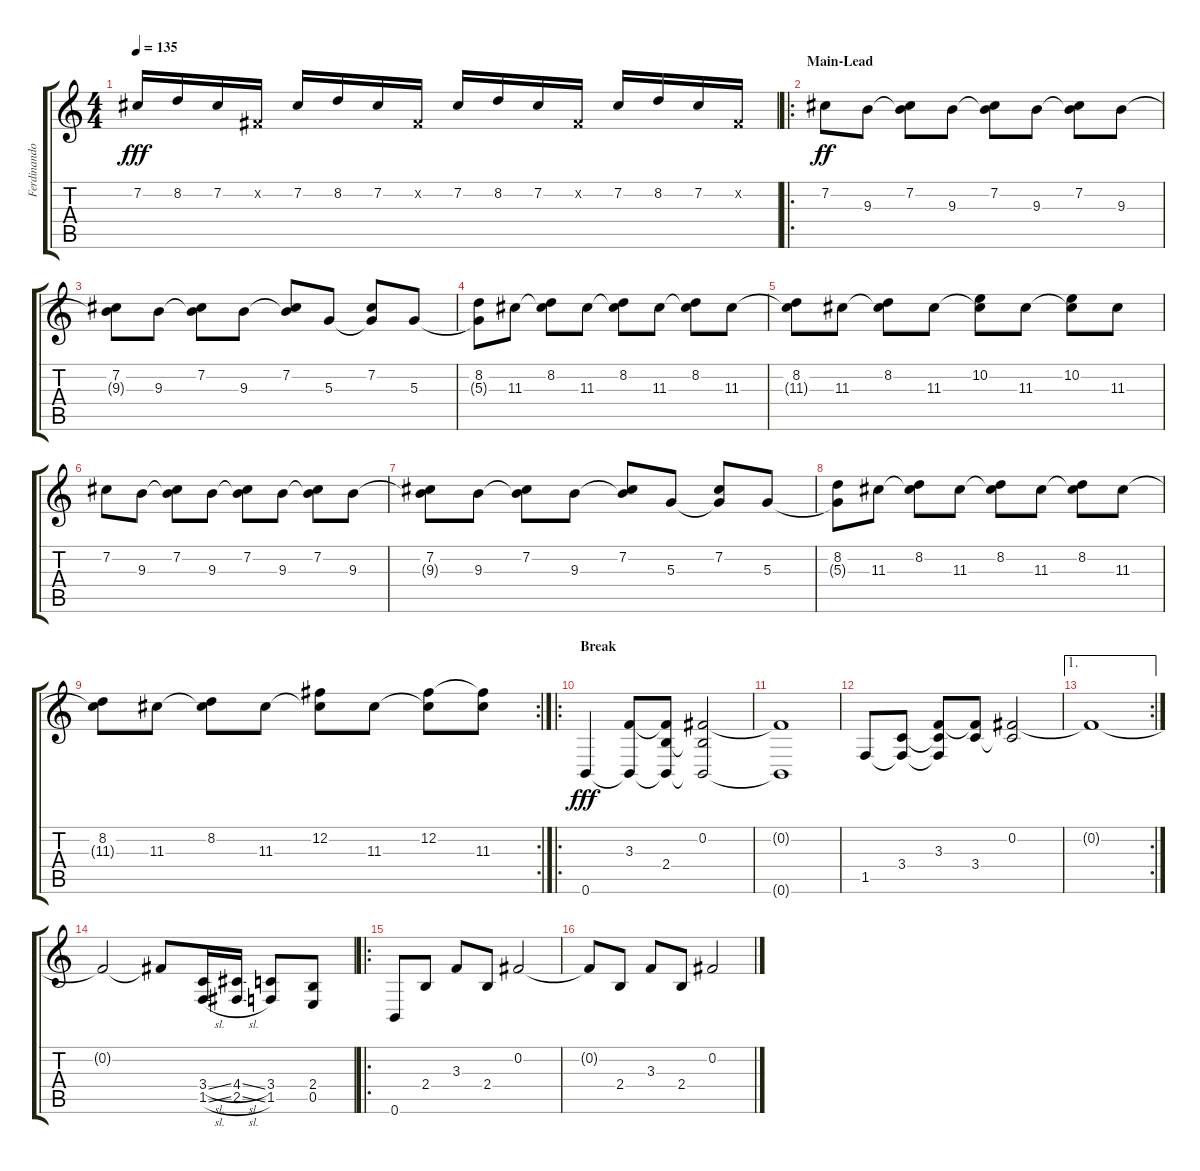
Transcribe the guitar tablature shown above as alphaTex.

\track ("Ferdinando \"Herr Morbid\" Marchisio (Lea" "Ferdinando") {instrument distortionguitar}
\staff {score tabs}
\tuning (B3 Gb3 D3 A2 E2 B1) {hide}
\ts (4 4)
\tempo 135
\clef g2
\ks c
7.2.16{dy fff} 8.2.16 7.2.16 0.2{x}.16 7.2.16 8.2.16 7.2.16 0.2{x}.16 7.2.16 8.2.16 7.2.16 0.2{x}.16 7.2.16 8.2.16 7.2.16 0.2{x}.16 |
\ro
\section ("" "Main-Lead")
7.2.8{dy ff} 9.3.8 (7.2 9.3{t}).8 9.3.8 (7.2 9.3{t}).8 9.3.8 (7.2 9.3{t}).8 9.3.8 |
(7.2 9.3{t}).8 9.3.8 (7.2 9.3{t}).8 9.3.8 (7.2 9.3{t}).8 5.3.8 (7.2 5.3{t}).8 5.3.8 |
(8.2 5.3{t}).8 11.3.8 (8.2 11.3{t}).8 11.3.8 (8.2 11.3{t}).8 11.3.8 (8.2 11.3{t}).8 11.3.8 |
(8.2 11.3{t}).8 11.3.8 (8.2 11.3{t}).8 11.3.8 (10.2 11.3{t}).8 11.3.8 (10.2 11.3{t}).8 11.3.8 |
7.2.8 9.3.8 (7.2 9.3{t}).8 9.3.8 (7.2 9.3{t}).8 9.3.8 (7.2 9.3{t}).8 9.3.8 |
(7.2 9.3{t}).8 9.3.8 (7.2 9.3{t}).8 9.3.8 (7.2 9.3{t}).8 5.3.8 (7.2 5.3{t}).8 5.3.8 |
(8.2 5.3{t}).8 11.3.8 (8.2 11.3{t}).8 11.3.8 (8.2 11.3{t}).8 11.3.8 (8.2 11.3{t}).8 11.3.8 |
\rc 2
(8.2 11.3{t}).8 11.3.8 (8.2 11.3{t}).8 11.3.8 (12.2 11.3{t}).8 11.3.8 (12.2 11.3{t}).8 (12.2{t} 11.3).8 |
\ro
\section ("" "Break")
0.6.4{dy fff} (3.3 0.6{t}).8 (3.3{t} 2.4 0.6{t}).8 (0.2 2.4{t} 0.6{t}).2 |
(0.2{t} 0.6{t}).1 |
1.5.8 (3.4 1.5{t}).8 (3.3 3.4{t} 1.5{t}).8 (3.3{t} 3.4).8 (0.2 3.4{t}).2 |
\ae 1
\rc 2
0.2{t}.1 |
0.2{t}.2 0.2{t}.8 (3.4{sl} 1.5{sl}).16 (4.4{sl} 2.5{sl}).16 (3.4 1.5).8 (2.4 0.5).8 |
\ro
0.6.8 2.4.8 3.3.8 2.4.8 0.2.2 |
0.2{t}.8 2.4.8 3.3.8 2.4.8 0.2.2
